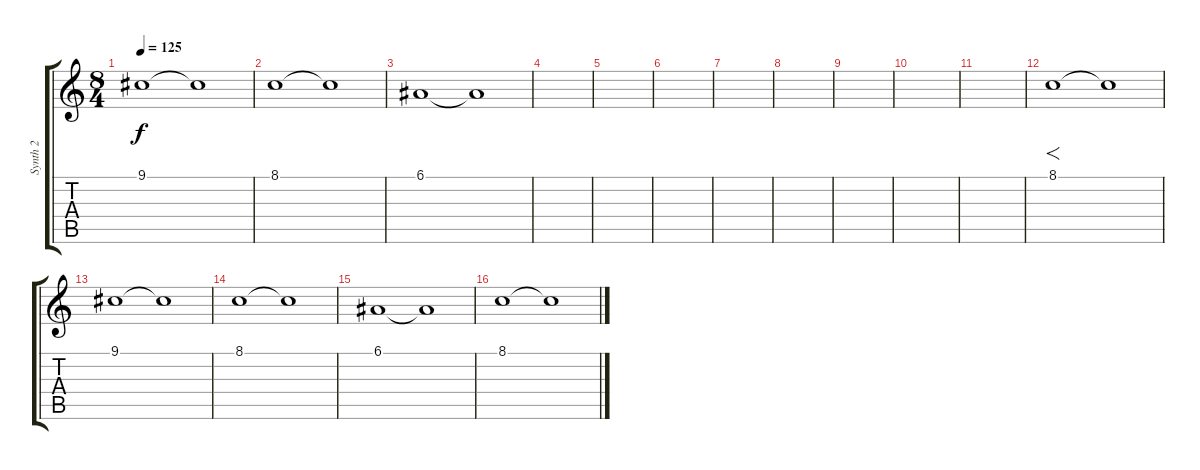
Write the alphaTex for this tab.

\track ("Synth 2" "Synth 2") {instrument panflute}
\staff {score tabs}
\tuning (E4 B3 G3 D3 A2 E2) {hide}
\ts (8 4)
\tempo 125
\clef g2
\ks c
9.1.1{dy f} 9.1{t}.1 |
8.1.1 8.1{t}.1 |
6.1.1 6.1{t}.1 |
|
|
|
|
|
|
|
|
8.1.1{f} 8.1{t}.1 |
9.1.1 9.1{t}.1 |
8.1.1 8.1{t}.1 |
6.1.1 6.1{t}.1 |
8.1.1 8.1{t}.1
